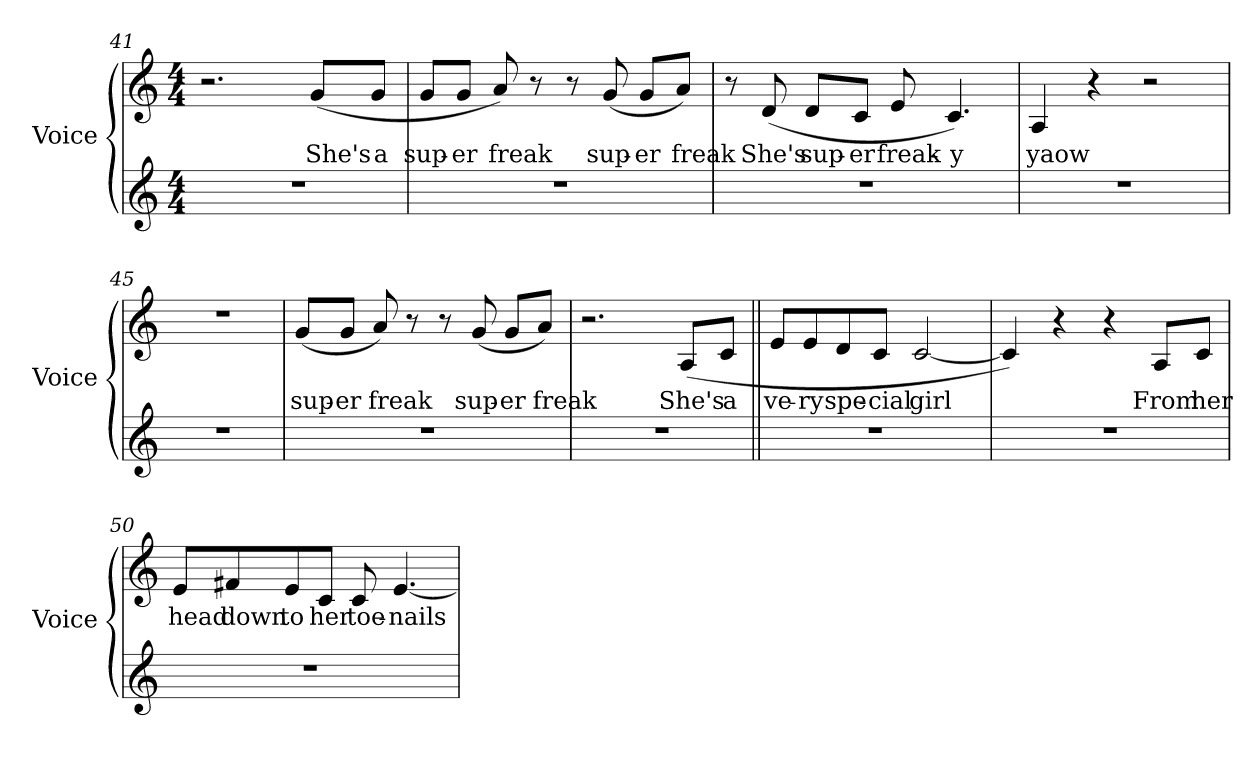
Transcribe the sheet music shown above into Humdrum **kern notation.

**kern	**kern	**text
*part2	*part1	*part1
*staff2	*staff1	*staff1
*I"Voice	*I"Voice	*
*I'Voice	*I'Voice	*
*clefG2	*clefG2	*
*k[]	*k[]	*
*a:	*a:	*
*M4/4	*M4/4	*
=41	=41	=41
1r	2.r	.
!	!	!LO:LY:b:color=#000000
.	(8gi/L	She's
!	!	!LO:LY:b:color=#000000
.	8gi/J	a
=42	=42	=42
!	!	!LO:LY:b:color=#000000
1r	8gi/L	sup-
!	!	!LO:LY:b:color=#000000
.	8gi/J	-er
!	!	!LO:LY:b:color=#000000
.	8ai/)	freak
.	8r	.
.	8r	.
!	!	!LO:LY:b:color=#000000
.	(8gi/	sup-
!	!	!LO:LY:b:color=#000000
.	8gi/L	-er
!	!	!LO:LY:b:color=#000000
.	8ai/J)	freak
!!LO:PB:g=z
=43	=43	=43
1r	8r	.
!	!	!LO:LY:b:color=#000000
.	(8di/	She's
!	!	!LO:LY:b:color=#000000
.	8di/L	sup-
!	!	!LO:LY:b:color=#000000
.	8ci/J	-er
!	!	!LO:LY:b:color=#000000
.	8ei/	freak-
!	!	!LO:LY:b:color=#000000
.	4.ci/)	-y
=44	=44	=44
!	!	!LO:LY:b:color=#000000
1r	4Ai/	yaow
.	4r	.
.	2r	.
=45	=45	=45
1r	1r	.
=46	=46	=46
!	!	!LO:LY:b:color=#000000
1r	(8gi/L	sup-
!	!	!LO:LY:b:color=#000000
.	8gi/J	-er
!	!	!LO:LY:b:color=#000000
.	8ai/)	freak
.	8r	.
.	8r	.
!	!	!LO:LY:b:color=#000000
.	(8gi/	sup-
!	!	!LO:LY:b:color=#000000
.	8gi/L	-er
!	!	!LO:LY:b:color=#000000
.	8ai/J)	freak
=47	=47	=47
1r	2.r	.
!	!	!LO:LY:b:color=#000000
.	(8Ai/L	She's
!	!	!LO:LY:b:color=#000000
.	8ci/J	a
!!LO:LB:g=z
=48||	=48||	=48||
!	!	!LO:LY:b:color=#000000
1r	8ei/L	ve-
!	!	!LO:LY:b:color=#000000
.	8ei/	-ry
!	!	!LO:LY:b:color=#000000
.	8di/	spe-
!	!	!LO:LY:b:color=#000000
.	8ci/J	-cial
!	!	!LO:LY:b:color=#000000
.	[2ci/	girl
=49	=49	=49
1r	4ci/])	.
.	4r	.
.	4r	.
!	!	!LO:LY:b:color=#000000
.	8Ai/L	From
!	!	!LO:LY:b:color=#000000
.	8ci/J	her
=50	=50	=50
!	!	!LO:LY:b:color=#000000
1r	8ei/L	head
!	!	!LO:LY:b:color=#000000
.	8f#Xi/	down
!	!	!LO:LY:b:color=#000000
.	8ei/	to
!	!	!LO:LY:b:color=#000000
.	8ci/J	her
!	!	!LO:LY:b:color=#000000
.	8ci/	toe-
!	!	!LO:LY:b:color=#000000
.	[4.ei/	-nails
=	=	=
*-	*-	*-
